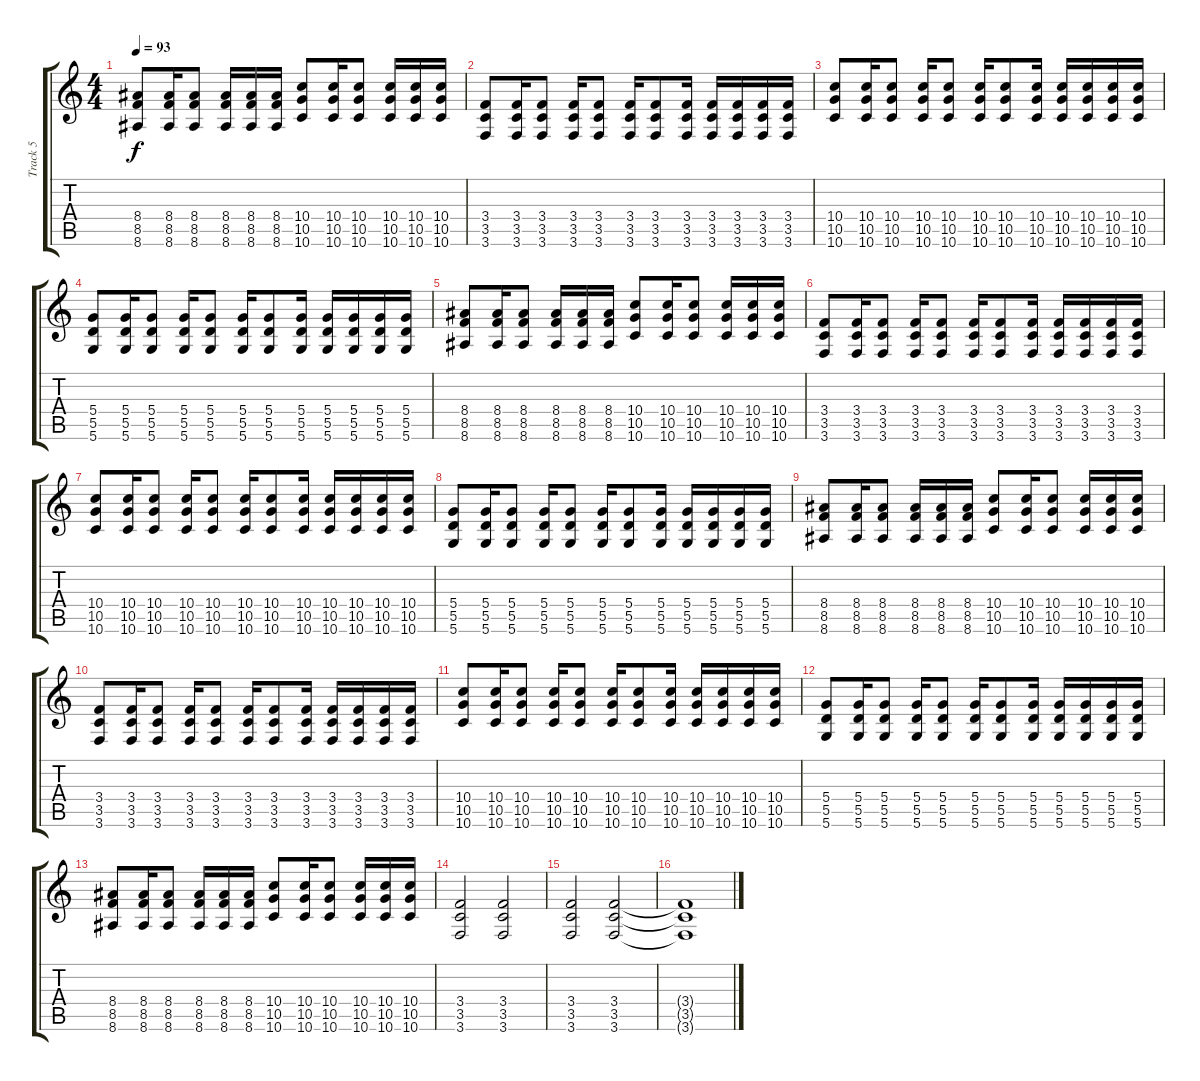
\track ("Track 5" "Track 5") {instrument distortionguitar}
\staff {score tabs}
\tuning (E4 B3 G3 D3 A2 D2) {hide}
\ts (4 4)
\tempo 93
\clef g2
\ks c
(8.4 8.5 8.6).8{dy f} (8.4 8.5 8.6).16 (8.4 8.5 8.6).8 (8.4 8.5 8.6).16 (8.4 8.5 8.6).16 (8.4 8.5 8.6).16 (10.4 10.5 10.6).8 (10.4 10.5 10.6).16 (10.4 10.5 10.6).8 (10.4 10.5 10.6).16 (10.4 10.5 10.6).16 (10.4 10.5 10.6).16 |
(3.4 3.5 3.6).8 (3.4 3.5 3.6).16 (3.4 3.5 3.6).8 (3.4 3.5 3.6).16 (3.4 3.5 3.6).8 (3.4 3.5 3.6).16 (3.4 3.5 3.6).8 (3.4 3.5 3.6).16 (3.4 3.5 3.6).16 (3.4 3.5 3.6).16 (3.4 3.5 3.6).16 (3.4 3.5 3.6).16 |
(10.4 10.5 10.6).8 (10.4 10.5 10.6).16 (10.4 10.5 10.6).8 (10.4 10.5 10.6).16 (10.4 10.5 10.6).8 (10.4 10.5 10.6).16 (10.4 10.5 10.6).8 (10.4 10.5 10.6).16 (10.4 10.5 10.6).16 (10.4 10.5 10.6).16 (10.4 10.5 10.6).16 (10.4 10.5 10.6).16 |
(5.4 5.5 5.6).8 (5.4 5.5 5.6).16 (5.4 5.5 5.6).8 (5.4 5.5 5.6).16 (5.4 5.5 5.6).8 (5.4 5.5 5.6).16 (5.4 5.5 5.6).8 (5.4 5.5 5.6).16 (5.4 5.5 5.6).16 (5.4 5.5 5.6).16 (5.4 5.5 5.6).16 (5.4 5.5 5.6).16 |
(8.4 8.5 8.6).8 (8.4 8.5 8.6).16 (8.4 8.5 8.6).8 (8.4 8.5 8.6).16 (8.4 8.5 8.6).16 (8.4 8.5 8.6).16 (10.4 10.5 10.6).8 (10.4 10.5 10.6).16 (10.4 10.5 10.6).8 (10.4 10.5 10.6).16 (10.4 10.5 10.6).16 (10.4 10.5 10.6).16 |
(3.4 3.5 3.6).8 (3.4 3.5 3.6).16 (3.4 3.5 3.6).8 (3.4 3.5 3.6).16 (3.4 3.5 3.6).8 (3.4 3.5 3.6).16 (3.4 3.5 3.6).8 (3.4 3.5 3.6).16 (3.4 3.5 3.6).16 (3.4 3.5 3.6).16 (3.4 3.5 3.6).16 (3.4 3.5 3.6).16 |
(10.4 10.5 10.6).8 (10.4 10.5 10.6).16 (10.4 10.5 10.6).8 (10.4 10.5 10.6).16 (10.4 10.5 10.6).8 (10.4 10.5 10.6).16 (10.4 10.5 10.6).8 (10.4 10.5 10.6).16 (10.4 10.5 10.6).16 (10.4 10.5 10.6).16 (10.4 10.5 10.6).16 (10.4 10.5 10.6).16 |
(5.4 5.5 5.6).8 (5.4 5.5 5.6).16 (5.4 5.5 5.6).8 (5.4 5.5 5.6).16 (5.4 5.5 5.6).8 (5.4 5.5 5.6).16 (5.4 5.5 5.6).8 (5.4 5.5 5.6).16 (5.4 5.5 5.6).16 (5.4 5.5 5.6).16 (5.4 5.5 5.6).16 (5.4 5.5 5.6).16 |
(8.4 8.5 8.6).8 (8.4 8.5 8.6).16 (8.4 8.5 8.6).8 (8.4 8.5 8.6).16 (8.4 8.5 8.6).16 (8.4 8.5 8.6).16 (10.4 10.5 10.6).8 (10.4 10.5 10.6).16 (10.4 10.5 10.6).8 (10.4 10.5 10.6).16 (10.4 10.5 10.6).16 (10.4 10.5 10.6).16 |
(3.4 3.5 3.6).8 (3.4 3.5 3.6).16 (3.4 3.5 3.6).8 (3.4 3.5 3.6).16 (3.4 3.5 3.6).8 (3.4 3.5 3.6).16 (3.4 3.5 3.6).8 (3.4 3.5 3.6).16 (3.4 3.5 3.6).16 (3.4 3.5 3.6).16 (3.4 3.5 3.6).16 (3.4 3.5 3.6).16 |
(10.4 10.5 10.6).8 (10.4 10.5 10.6).16 (10.4 10.5 10.6).8 (10.4 10.5 10.6).16 (10.4 10.5 10.6).8 (10.4 10.5 10.6).16 (10.4 10.5 10.6).8 (10.4 10.5 10.6).16 (10.4 10.5 10.6).16 (10.4 10.5 10.6).16 (10.4 10.5 10.6).16 (10.4 10.5 10.6).16 |
(5.4 5.5 5.6).8 (5.4 5.5 5.6).16 (5.4 5.5 5.6).8 (5.4 5.5 5.6).16 (5.4 5.5 5.6).8 (5.4 5.5 5.6).16 (5.4 5.5 5.6).8 (5.4 5.5 5.6).16 (5.4 5.5 5.6).16 (5.4 5.5 5.6).16 (5.4 5.5 5.6).16 (5.4 5.5 5.6).16 |
(8.4 8.5 8.6).8 (8.4 8.5 8.6).16 (8.4 8.5 8.6).8 (8.4 8.5 8.6).16 (8.4 8.5 8.6).16 (8.4 8.5 8.6).16 (10.4 10.5 10.6).8 (10.4 10.5 10.6).16 (10.4 10.5 10.6).8 (10.4 10.5 10.6).16 (10.4 10.5 10.6).16 (10.4 10.5 10.6).16 |
(3.4 3.5 3.6).2 (3.4 3.5 3.6).2 |
(3.4 3.5 3.6).2 (3.4 3.5 3.6).2 |
(3.4{t} 3.5{t} 3.6{t}).1
